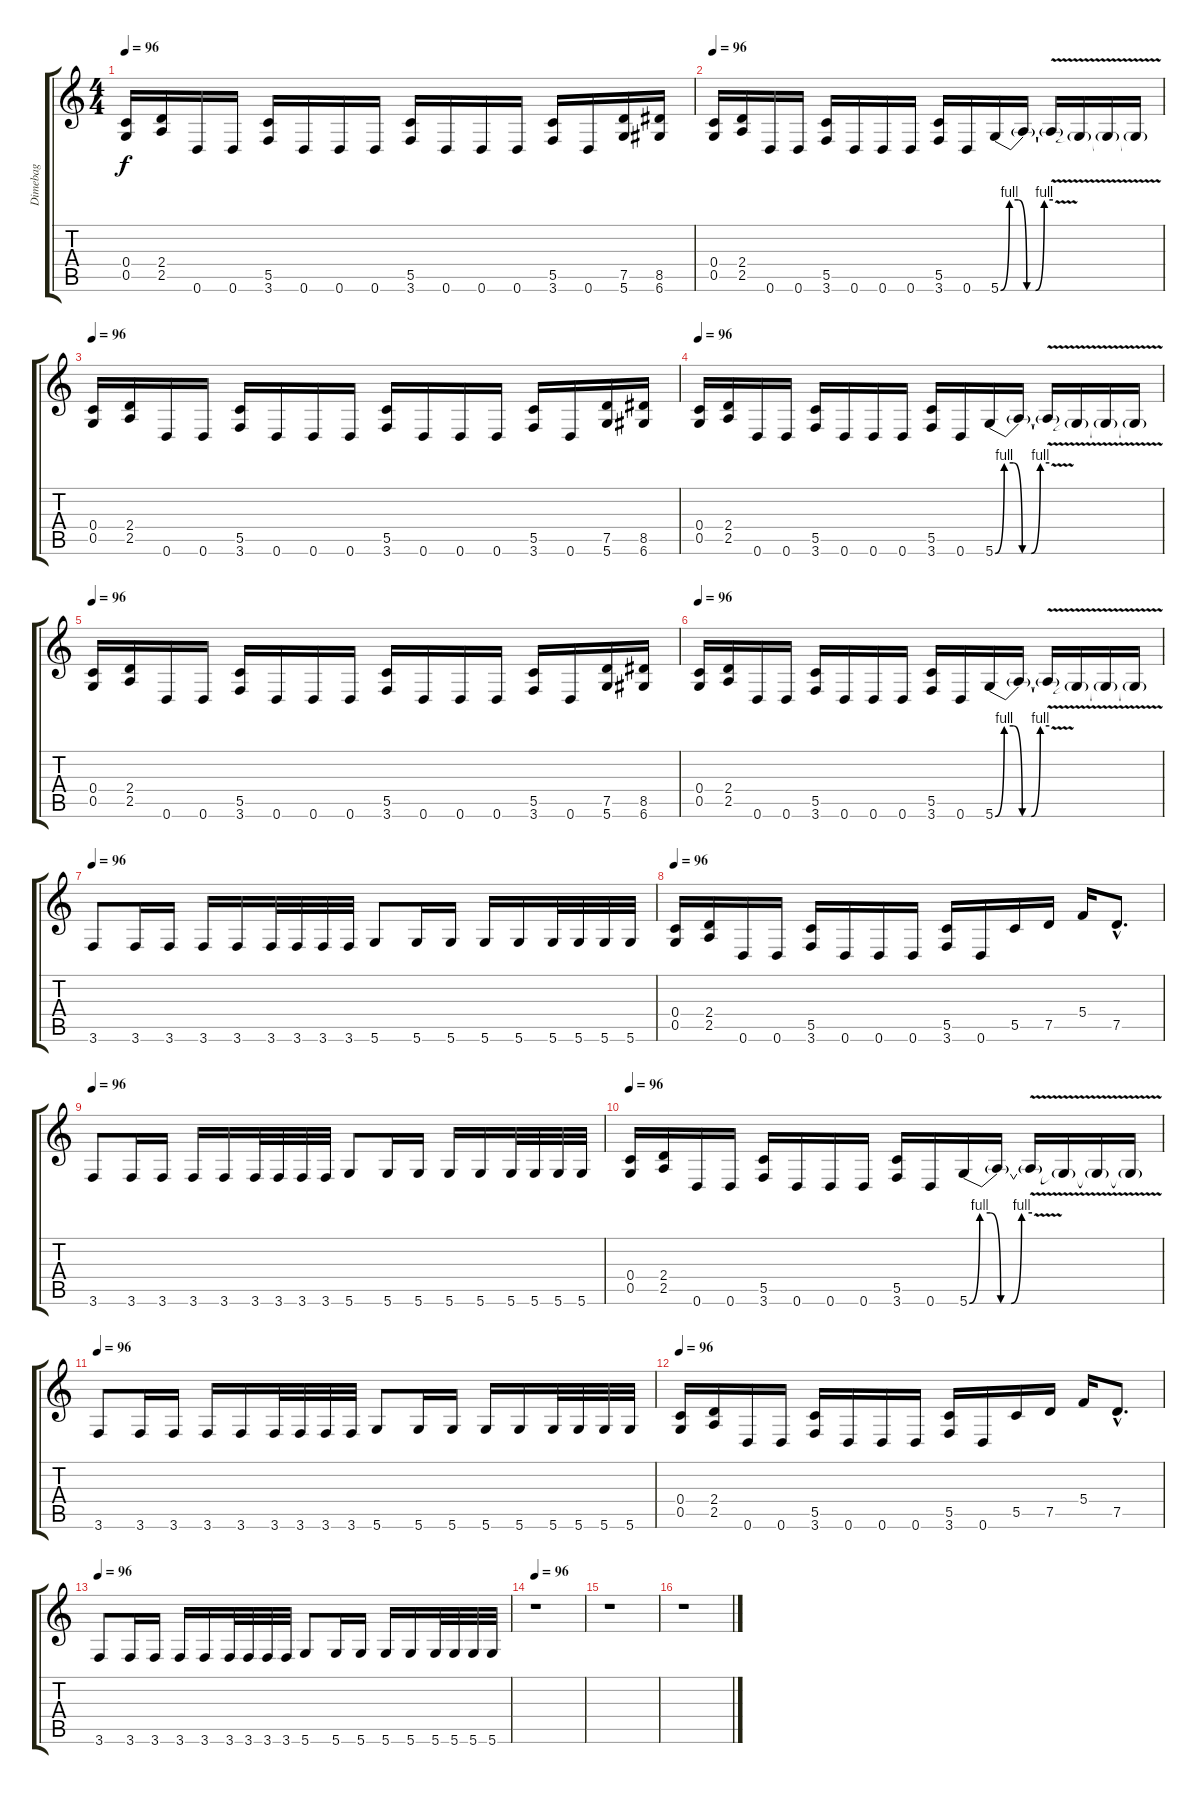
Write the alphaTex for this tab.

\track ("Dimebag" "Dimebag") {instrument distortionguitar}
\staff {score tabs}
\tuning (D4 A3 F3 C3 G2 D2) {hide}
\ts (4 4)
\tempo 96
\clef g2
\ks c
(0.4 0.5).16{dy f} (2.4 2.5).16 0.6.16 0.6.16 (5.5 3.6).16 0.6.16 0.6.16 0.6.16 (5.5 3.6).16 0.6.16 0.6.16 0.6.16 (5.5 3.6).16 0.6.16 (7.5 5.6).16 (8.5 6.6).16 |
\tempo 96
(0.4 0.5).16 (2.4 2.5).16 0.6.16 0.6.16 (5.5 3.6).16 0.6.16 0.6.16 0.6.16 (5.5 3.6).16 0.6.16 5.6{be (custom 0 0 10 4 20 4 30 0 40 0 50 4 60 4)}.16 5.6{t}.16 5.6{v t}.16 5.6{v t}.16 5.6{v t}.16 5.6{v t}.16 |
\tempo 96
(0.4 0.5).16 (2.4 2.5).16 0.6.16 0.6.16 (5.5 3.6).16 0.6.16 0.6.16 0.6.16 (5.5 3.6).16 0.6.16 0.6.16 0.6.16 (5.5 3.6).16 0.6.16 (7.5 5.6).16 (8.5 6.6).16 |
\tempo 96
(0.4 0.5).16 (2.4 2.5).16 0.6.16 0.6.16 (5.5 3.6).16 0.6.16 0.6.16 0.6.16 (5.5 3.6).16 0.6.16 5.6{be (custom 0 0 10 4 20 4 30 0 40 0 50 4 60 4)}.16 5.6{t}.16 5.6{v t}.16 5.6{v t}.16 5.6{v t}.16 5.6{v t}.16 |
\tempo 96
(0.4 0.5).16 (2.4 2.5).16 0.6.16 0.6.16 (5.5 3.6).16 0.6.16 0.6.16 0.6.16 (5.5 3.6).16 0.6.16 0.6.16 0.6.16 (5.5 3.6).16 0.6.16 (7.5 5.6).16 (8.5 6.6).16 |
\tempo 96
(0.4 0.5).16 (2.4 2.5).16 0.6.16 0.6.16 (5.5 3.6).16 0.6.16 0.6.16 0.6.16 (5.5 3.6).16 0.6.16 5.6{be (custom 0 0 10 4 20 4 30 0 40 0 50 4 60 4)}.16 5.6{t}.16 5.6{v t}.16 5.6{v t}.16 5.6{v t}.16 5.6{v t}.16 |
\tempo 96
3.6.8 3.6.16 3.6.16 3.6.16 3.6.16 3.6.32 3.6.32 3.6.32 3.6.32 5.6.8 5.6.16 5.6.16 5.6.16 5.6.16 5.6.32 5.6.32 5.6.32 5.6.32 |
\tempo 96
(0.4 0.5).16 (2.4 2.5).16 0.6.16 0.6.16 (5.5 3.6).16 0.6.16 0.6.16 0.6.16 (5.5 3.6).16 0.6.16 5.5.16 7.5.16 5.4.16 7.5{hac}.8{d} |
\tempo 96
3.6.8 3.6.16 3.6.16 3.6.16 3.6.16 3.6.32 3.6.32 3.6.32 3.6.32 5.6.8 5.6.16 5.6.16 5.6.16 5.6.16 5.6.32 5.6.32 5.6.32 5.6.32 |
\tempo 96
(0.4 0.5).16 (2.4 2.5).16 0.6.16 0.6.16 (5.5 3.6).16 0.6.16 0.6.16 0.6.16 (5.5 3.6).16 0.6.16 5.6{be (custom 0 0 10 4 20 4 30 0 40 0 50 4 60 4)}.16 5.6{t}.16 5.6{v t}.16 5.6{v t}.16 5.6{v t}.16 5.6{v t}.16 |
\tempo 96
3.6.8 3.6.16 3.6.16 3.6.16 3.6.16 3.6.32 3.6.32 3.6.32 3.6.32 5.6.8 5.6.16 5.6.16 5.6.16 5.6.16 5.6.32 5.6.32 5.6.32 5.6.32 |
\tempo 96
(0.4 0.5).16 (2.4 2.5).16 0.6.16 0.6.16 (5.5 3.6).16 0.6.16 0.6.16 0.6.16 (5.5 3.6).16 0.6.16 5.5.16 7.5.16 5.4.16 7.5{hac}.8{d} |
\tempo 96
3.6.8 3.6.16 3.6.16 3.6.16 3.6.16 3.6.32 3.6.32 3.6.32 3.6.32 5.6.8 5.6.16 5.6.16 5.6.16 5.6.16 5.6.32 5.6.32 5.6.32 5.6.32 |
\tempo 96
r.1 |
r.1 |
r.1
